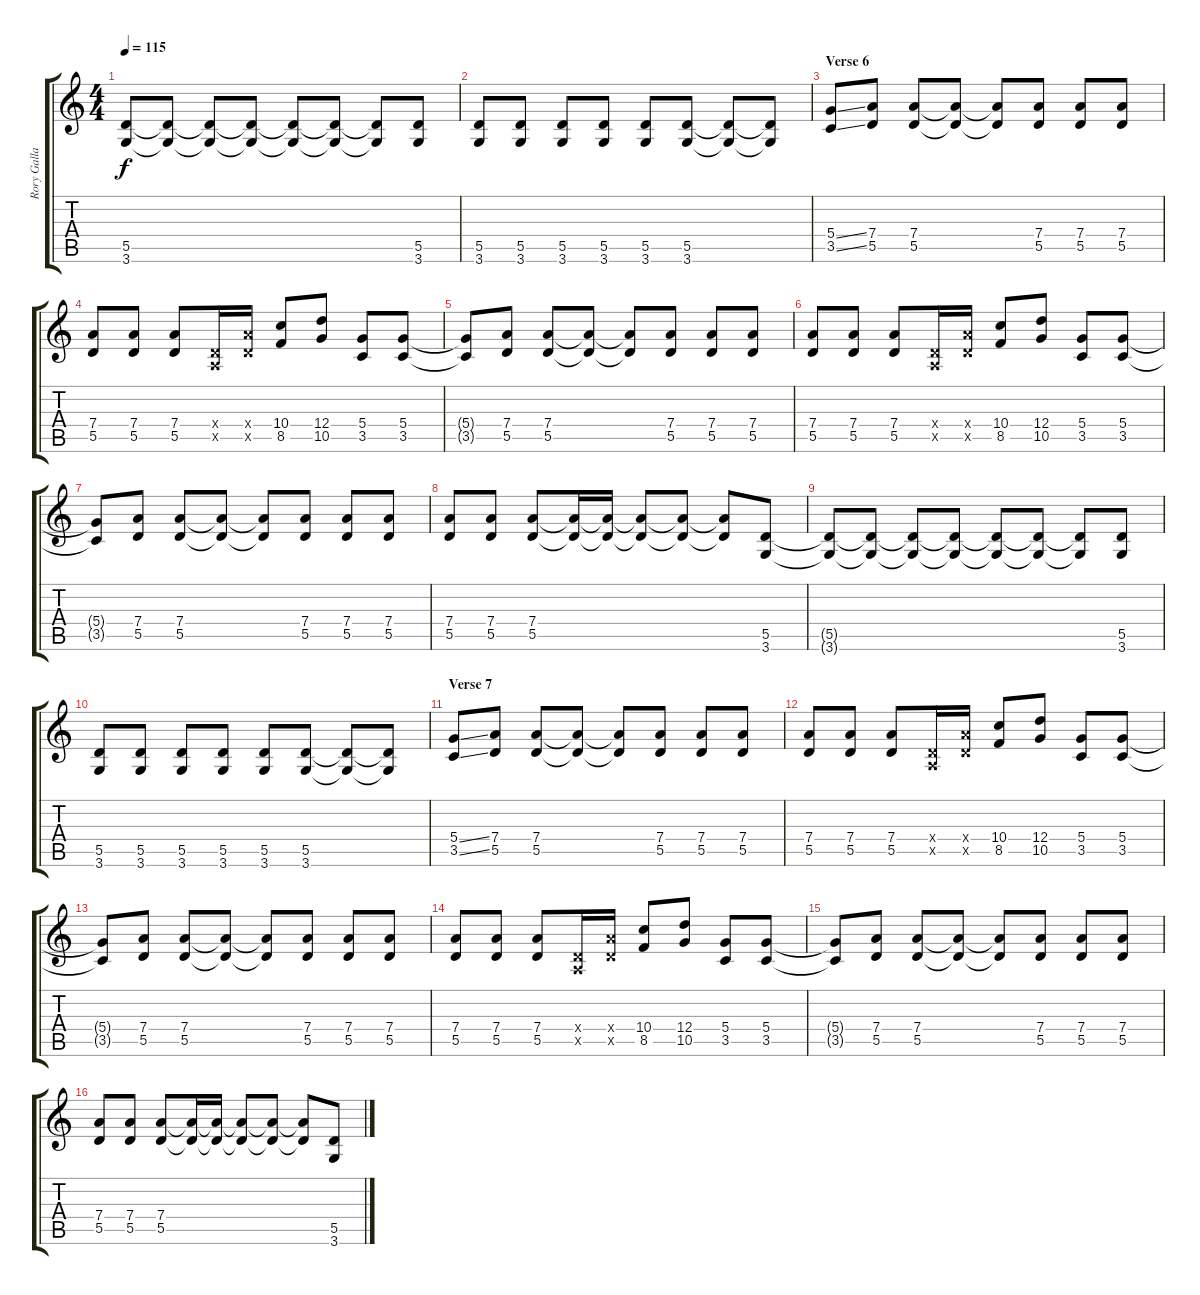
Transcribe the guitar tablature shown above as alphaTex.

\track ("Rory Gallagher Rhythm" "Rory Galla") {instrument distortionguitar}
\staff {score tabs}
\tuning (E4 B3 G3 D3 A2 E2) {hide}
\ts (4 4)
\tempo 115
\clef g2
\ks c
(5.5{t} 3.6{t}).8{dy f} (5.5{t} 3.6{t}).8 (5.5{t} 3.6{t}).8 (5.5{t} 3.6{t}).8 (5.5{t} 3.6{t}).8 (5.5{t} 3.6{t}).8 (5.5{t} 3.6{t}).8 (5.5 3.6).8 |
(5.5 3.6).8 (5.5 3.6).8 (5.5 3.6).8 (5.5 3.6).8 (5.5 3.6).8 (5.5 3.6).8 (5.5{t} 3.6{t}).8 (5.5{t} 3.6{t}).8 |
\section ("" "Verse 6")
(5.4{ss} 3.5{ss}).8 (7.4 5.5).8 (7.4 5.5).8 (7.4{t} 5.5{t}).8 (7.4{t} 5.5{t}).8 (7.4 5.5).8 (7.4 5.5).8 (7.4 5.5).8 |
(7.4 5.5).8 (7.4 5.5).8 (7.4 5.5).8 (0.4{x} 0.5{x}).16 (7.4{x} 5.5{x}).16 (10.4 8.5).8 (12.4 10.5).8 (5.4 3.5).8 (5.4 3.5).8 |
(5.4{t} 3.5{t}).8 (7.4 5.5).8 (7.4 5.5).8 (7.4{t} 5.5{t}).8 (7.4{t} 5.5{t}).8 (7.4 5.5).8 (7.4 5.5).8 (7.4 5.5).8 |
(7.4 5.5).8 (7.4 5.5).8 (7.4 5.5).8 (0.4{x} 0.5{x}).16 (7.4{x} 5.5{x}).16 (10.4 8.5).8 (12.4 10.5).8 (5.4 3.5).8 (5.4 3.5).8 |
(5.4{t} 3.5{t}).8 (7.4 5.5).8 (7.4 5.5).8 (7.4{t} 5.5{t}).8 (7.4{t} 5.5{t}).8 (7.4 5.5).8 (7.4 5.5).8 (7.4 5.5).8 |
(7.4 5.5).8 (7.4 5.5).8 (7.4 5.5).8 (7.4{t} 5.5{t}).16 (7.4{t} 5.5{t}).16 (7.4{t} 5.5{t}).8 (7.4{t} 5.5{t}).8 (7.4{t} 5.5{t}).8 (5.5 3.6).8 |
(5.5{t} 3.6{t}).8 (5.5{t} 3.6{t}).8 (5.5{t} 3.6{t}).8 (5.5{t} 3.6{t}).8 (5.5{t} 3.6{t}).8 (5.5{t} 3.6{t}).8 (5.5{t} 3.6{t}).8 (5.5 3.6).8 |
(5.5 3.6).8 (5.5 3.6).8 (5.5 3.6).8 (5.5 3.6).8 (5.5 3.6).8 (5.5 3.6).8 (5.5{t} 3.6{t}).8 (5.5{t} 3.6{t}).8 |
\section ("" "Verse 7")
(5.4{ss} 3.5{ss}).8 (7.4 5.5).8 (7.4 5.5).8 (7.4{t} 5.5{t}).8 (7.4{t} 5.5{t}).8 (7.4 5.5).8 (7.4 5.5).8 (7.4 5.5).8 |
(7.4 5.5).8 (7.4 5.5).8 (7.4 5.5).8 (0.4{x} 0.5{x}).16 (7.4{x} 5.5{x}).16 (10.4 8.5).8 (12.4 10.5).8 (5.4 3.5).8 (5.4 3.5).8 |
(5.4{t} 3.5{t}).8 (7.4 5.5).8 (7.4 5.5).8 (7.4{t} 5.5{t}).8 (7.4{t} 5.5{t}).8 (7.4 5.5).8 (7.4 5.5).8 (7.4 5.5).8 |
(7.4 5.5).8 (7.4 5.5).8 (7.4 5.5).8 (0.4{x} 0.5{x}).16 (7.4{x} 5.5{x}).16 (10.4 8.5).8 (12.4 10.5).8 (5.4 3.5).8 (5.4 3.5).8 |
(5.4{t} 3.5{t}).8 (7.4 5.5).8 (7.4 5.5).8 (7.4{t} 5.5{t}).8 (7.4{t} 5.5{t}).8 (7.4 5.5).8 (7.4 5.5).8 (7.4 5.5).8 |
(7.4 5.5).8 (7.4 5.5).8 (7.4 5.5).8 (7.4{t} 5.5{t}).16 (7.4{t} 5.5{t}).16 (7.4{t} 5.5{t}).8 (7.4{t} 5.5{t}).8 (7.4{t} 5.5{t}).8 (5.5 3.6).8
